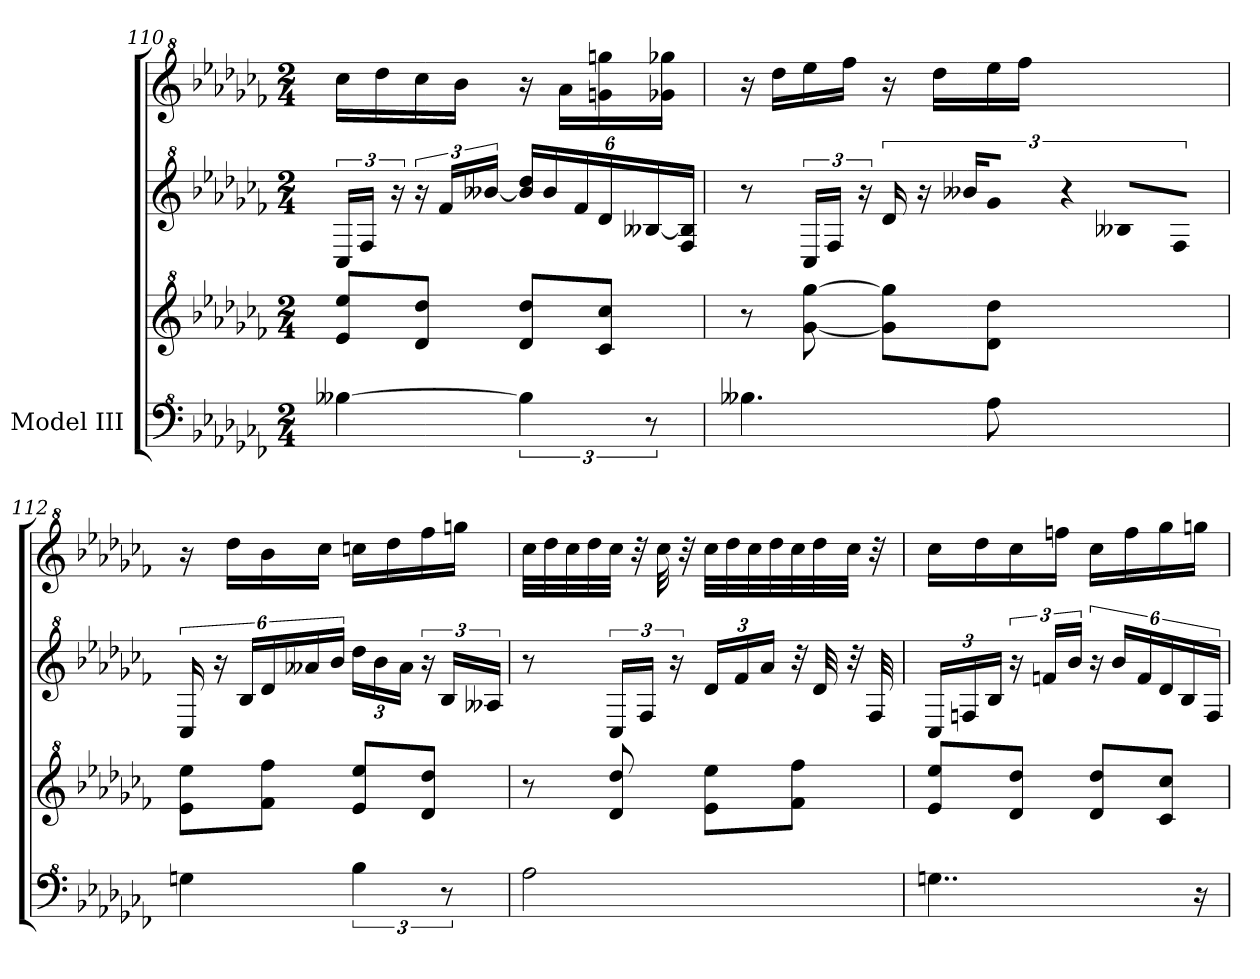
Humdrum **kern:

**kern	**kern	**kern	**kern
*part1	*part1	*part1	*part1
*staff4	*staff3	*staff2	*staff1
*I"Model III	*	*	*
!!LO:LB:g=z
*clefF^4	*clefG^2	*clefG^2	*clefG^2
*k[b-e-a-d-g-c-f-]	*k[b-e-a-d-g-c-f-]	*k[b-e-a-d-g-c-f-]	*k[b-e-a-d-g-c-f-]
*M2/4	*M2/4	*M2/4	*M2/4
=110	=110	=110	=110
[4b--X\	8ee-/ 8eee-/L	24c-/LL	16ccc-\LL
.	.	24f-/JJ	.
.	.	.	16ddd-\
.	.	24r	.
.	8dd-/ 8ddd-/J	24r	16ccc-\
.	.	24ff-/LL	.
.	.	.	16bb-\JJ
.	.	[24bb--X/JJ	.
*	*	*Xbrackettup	*
6b--\]	8dd-/ 8ddd-/L	24bb--/] 24ddd-/LL	16r
.	.	24bb--/	.
.	.	.	16aa-\LL
.	.	24ff-/	.
.	8cc-/ 8ccc-/J	24dd-/	16ggn\ 16gggn\
12r	.	[24b--X/	.
.	.	.	16gg-X\ 16ggg-X\JJ
.	.	24f-/ 24b--/]JJ	.
=111	=111	=111	=111
4.b--X\	8r	8r	16r
.	.	.	16ddd-\LL
*	*	*brackettup	*
.	[8gg-\ [8ggg-\	24c-/LL	16eee-\
.	.	24f-/JJ	.
.	.	.	16fff-\JJ
.	.	24r	.
.	8gg-\] 8ggg-\]L	24dd-/	16r
.	.	24r	.
.	.	.	16ddd-\LL
.	.	24bb--X/LL	.
8a-\	8dd-\ 8ddd-\J	32gg-/JJk	16eee-\
.	.	32r	.
.	.	32b--X/LLL	16fff-\JJ
.	.	32f-/JJJ	.
!!LO:LB:g=z
=112	=112	=112	=112
4gn\	8ee-\ 8eee-\L	24c-/	16r
.	.	24r	.
.	.	.	16ddd-\LL
.	.	24b-/LL	.
.	8ff-\ 8fff-\J	24dd-/	16bb-\
.	.	24aa--X/	.
.	.	.	16ccc-\JJ
.	.	24bb-/JJ	.
6b-\	8ee-/ 8eee-/L	24ddd-\LL	16cccn\LL
.	.	24bb-\	.
.	.	.	16ddd-\
.	.	24aa--\JJ	.
.	8dd-/ 8ddd-/J	24r	16fff-\
12r	.	24b-/LL	.
.	.	.	16gggn\JJ
.	.	24a--X/JJ	.
=113	=113	=113	=113
2a-\	8r	8r	32ccc-\LLL
.	.	.	32ddd-\
.	.	.	32ccc-\
.	.	.	32ddd-\
.	8dd-/ 8ddd-/	24c-/LL	32ccc-\JJJ
.	.	.	32r
.	.	24f-/JJ	.
.	.	.	32ccc-\
.	.	24r	.
.	.	.	32r
*	*	*Xbrackettup	*
.	8ee-\ 8eee-\L	24dd-/LL	32ccc-\LLL
.	.	.	32ddd-\
.	.	24ff-/	.
.	.	.	32ccc-\
.	.	24aa-/JJ	.
.	.	.	32ddd-\
.	8ff-\ 8fff-\J	32r	32ccc-\
.	.	32dd-/	32ddd-\
.	.	32r	32ccc-\JJJ
.	.	32f-/	32r
!!LO:PB:g=z
=114	=114	=114	=114
*	*	*brackettup	*
4..gn\	8ee-/ 8eee-/L	24c-/LL	16ccc-\LL
.	.	24fn/	.
.	.	.	16ddd-\
.	.	24b-/JJ	.
.	8dd-/ 8ddd-/J	24r	16ccc-\
.	.	24ffn/LL	.
.	.	.	16fffn\JJ
.	.	24bb-/JJ	.
.	8dd-/ 8ddd-/L	24r	16ccc-\LL
.	.	24bb-/LL	.
.	.	.	16fff\
.	.	24ff/	.
.	8cc-/ 8ccc-/J	24dd-/	16ggg-\
.	.	24b-/	.
16r	.	.	16gggn\JJ
.	.	24f/JJ	.
=	=	=	=
*-	*-	*-	*-
